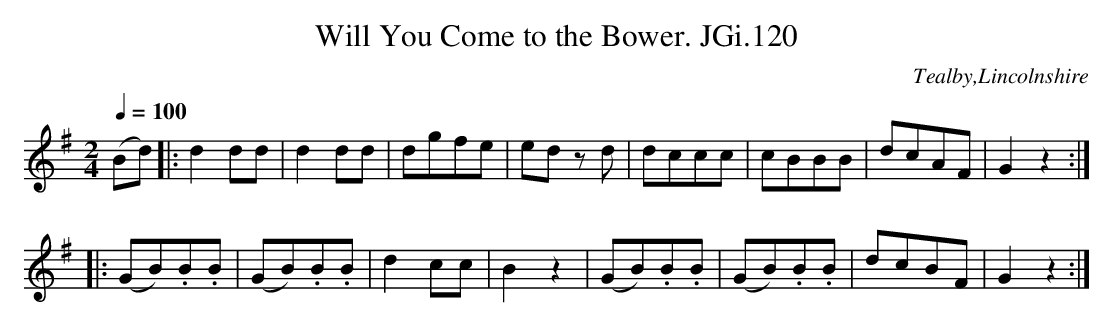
X:1
T:Will You Come to the Bower. JGi.120
L:1/8
M:2/4
O:Tealby,Lincolnshire
Q:1/4=100
K:G
(Bd)|:d2dd|d2dd|dgfe|ed zd|dccc|cBBB|dcAF|G2z2:|
|:(GB).B.B|(GB).B.B|d2cc|B2z2|(GB).B.B|(GB).B.B|dcBF|G2z2:|
